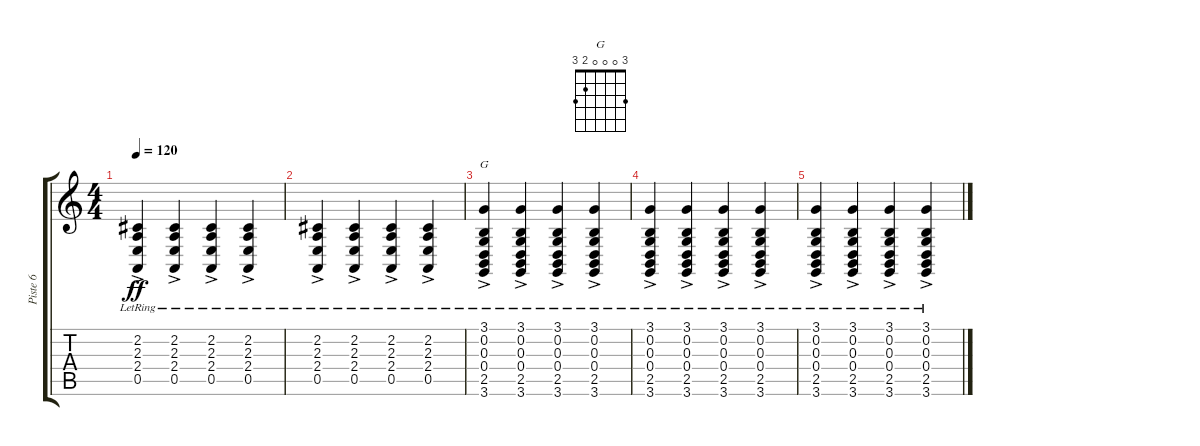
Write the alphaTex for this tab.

\track ("Piste 6" "Piste 6") {instrument stringensemble1}
\staff {score tabs}
\tuning (E4 B3 G3 D3 A2 E2) {hide}
\chord ("G" 3 0 0 0 2 3)
\ts (4 4)
\tempo 120
\clef g2
\ks c
(2.2{ac lr} 2.3{ac lr} 2.4{ac lr} 0.5{ac lr}).4{dy ff} (2.2{ac lr} 2.3{ac lr} 2.4{ac lr} 0.5{ac lr}).4 (2.2{ac lr} 2.3{ac lr} 2.4{ac lr} 0.5{ac lr}).4 (2.2{ac lr} 2.3{ac lr} 2.4{ac lr} 0.5{ac lr}).4 |
(2.2{ac lr} 2.3{ac lr} 2.4{ac lr} 0.5{ac lr}).4 (2.2{ac lr} 2.3{ac lr} 2.4{ac lr} 0.5{ac lr}).4 (2.2{ac lr} 2.3{ac lr} 2.4{ac lr} 0.5{ac lr}).4 (2.2{ac lr} 2.3{ac lr} 2.4{ac lr} 0.5{ac lr}).4 |
(3.1{ac lr} 0.2{ac lr} 0.3{ac lr} 0.4{ac lr} 2.5{ac lr} 3.6{ac lr}).4{ch "G"} (3.1{ac lr} 0.2{ac lr} 0.3{ac lr} 0.4{ac lr} 2.5{ac lr} 3.6{ac lr}).4 (3.1{ac lr} 0.2{ac lr} 0.3{ac lr} 0.4{ac lr} 2.5{ac lr} 3.6{ac lr}).4 (3.1{ac lr} 0.2{ac lr} 0.3{ac lr} 0.4{ac lr} 2.5{ac lr} 3.6{ac lr}).4 |
(3.1{ac lr} 0.2{ac lr} 0.3{ac lr} 0.4{ac lr} 2.5{ac lr} 3.6{ac lr}).4 (3.1{ac lr} 0.2{ac lr} 0.3{ac lr} 0.4{ac lr} 2.5{ac lr} 3.6{ac lr}).4 (3.1{ac lr} 0.2{ac lr} 0.3{ac lr} 0.4{ac lr} 2.5{ac lr} 3.6{ac lr}).4 (3.1{ac lr} 0.2{ac lr} 0.3{ac lr} 0.4{ac lr} 2.5{ac lr} 3.6{ac lr}).4 |
(3.1{ac lr} 0.2{ac lr} 0.3{ac lr} 0.4{ac lr} 2.5{ac lr} 3.6{ac lr}).4 (3.1{ac lr} 0.2{ac lr} 0.3{ac lr} 0.4{ac lr} 2.5{ac lr} 3.6{ac lr}).4 (3.1{ac lr} 0.2{ac lr} 0.3{ac lr} 0.4{ac lr} 2.5{ac lr} 3.6{ac lr}).4 (3.1{ac lr} 0.2{ac lr} 0.3{ac lr} 0.4{ac lr} 2.5{ac lr} 3.6{ac lr}).4
